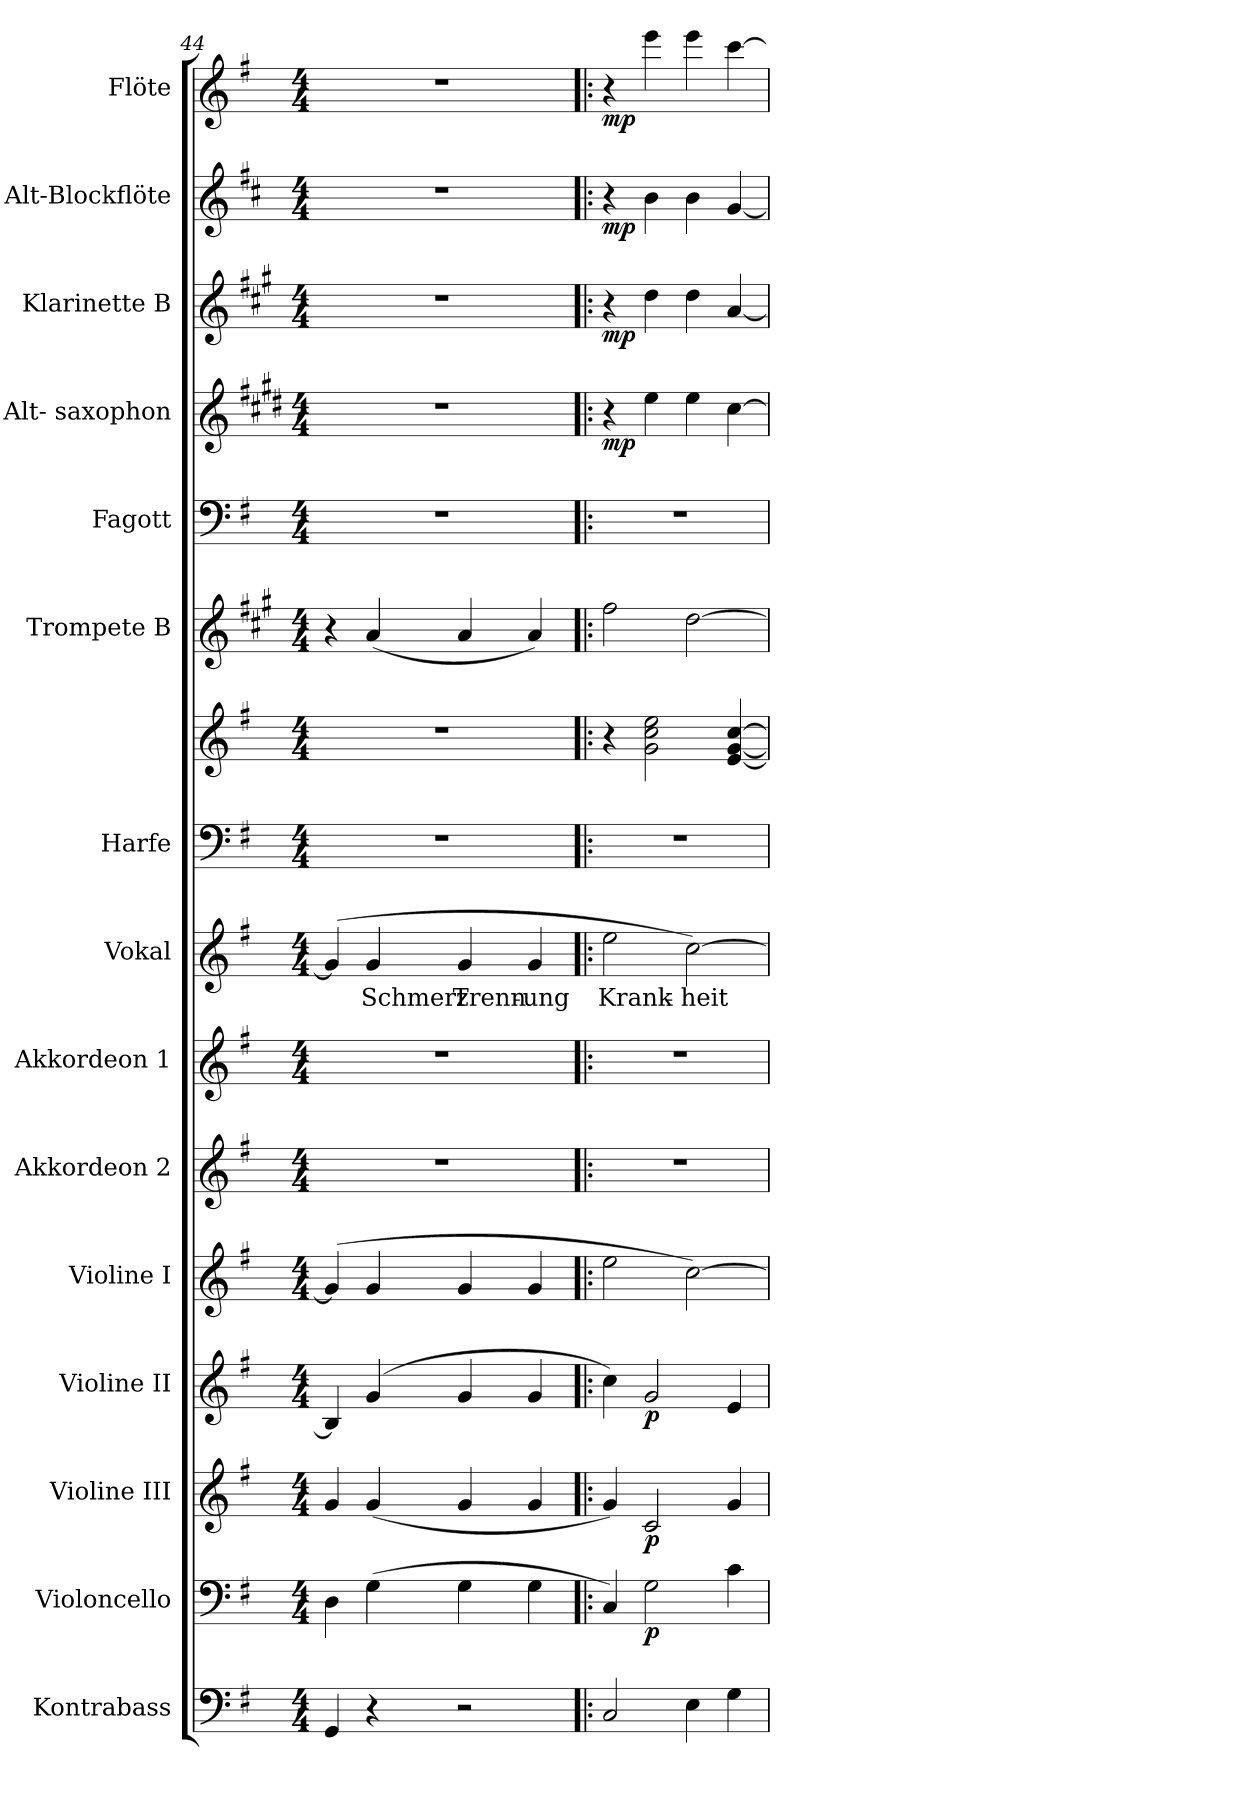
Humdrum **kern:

**kern	**kern	**dynam	**kern	**dynam	**kern	**dynam	**kern	**kern	**kern	**kern	**text	**kern	**kern	**kern	**kern	**kern	**dynam	**kern	**dynam	**kern	**dynam	**kern	**dynam
*part15	*part14	*part14	*part13	*part13	*part12	*part12	*part11	*part10	*part9	*part8	*part8	*part7	*part7	*part6	*part5	*part4	*part4	*part3	*part3	*part2	*part2	*part1	*part1
*staff16	*staff15	*staff15	*staff14	*staff14	*staff13	*staff13	*staff12	*staff11	*staff10	*staff9	*staff9	*staff8	*staff7	*staff6	*staff5	*staff4	*staff4	*staff3	*staff3	*staff2	*staff2	*staff1	*staff1
*I"Kontrabass	*I"Violoncello	*	*I"Violine III	*	*I"Violine II	*	*I"Violine I	*I"Akkordeon 2	*I"Akkordeon 1	*I"Vokal	*	*I"Harfe	*	*I"Trompete B	*I"Fagott	*I"Alt- saxophon	*	*I"Klarinette B	*	*I"Alt-Blockflöte	*	*I"Flöte	*
*I'Kb.	*I'Vc.	*	*I'Vln. III	*	*I'Vln. II	*	*I'Vln. I	*I'Akk.	*I'Akk.	*I'Vokal	*	*I'Hf.	*	*I'Tpt.	*I'Fgt.	*I'ASax.	*	*I'Kl.	*	*	*	*I'Fl.	*
*clefF4	*clefF4	*	*clefG2	*	*clefG2	*	*clefG2	*clefG2	*clefG2	*clefG2	*	*clefF4	*clefG2	*clefG2	*clefF4	*clefG2	*	*clefG2	*	*clefG2	*	*clefG2	*
*ITrd7c12	*	*	*	*	*	*	*	*	*	*	*	*	*	*ITrd1c2	*	*ITrd5c9	*	*ITrd1c2	*	*ITrd-3c-5	*	*	*
*k[f#]	*k[f#]	*	*k[f#]	*	*k[f#]	*	*k[f#]	*k[f#]	*k[f#]	*k[f#]	*	*k[f#]	*k[f#]	*k[f#]	*k[f#]	*k[f#]	*	*k[f#]	*	*k[f#]	*	*k[f#]	*
*G:	*G:	*	*G:	*	*G:	*	*G:	*G:	*G:	*G:	*	*G:	*G:	*G:	*G:	*G:	*	*G:	*	*G:	*	*G:	*
*M4/4	*M4/4	*	*M4/4	*	*M4/4	*	*M4/4	*M4/4	*M4/4	*M4/4	*	*M4/4	*M4/4	*M4/4	*M4/4	*M4/4	*	*M4/4	*	*M4/4	*	*M4/4	*
=44	=44	=44	=44	=44	=44	=44	=44	=44	=44	=44	=44	=44	=44	=44	=44	=44	=44	=44	=44	=44	=44	=44	=44
4GGGi/	4Di\	.	4gi/	.	4Bi/]	.	(4gi/]	1r	1r	(4gi/]	.	1r	1r	4r	1r	1r	.	1r	.	1r	.	1r	.
!	!	!	!	!	!	!	!	!	!	!	!LO:LY:b:color=#000000	!	!	!	!	!	!	!	!	!	!	!	!
4r	(4Gi\	.	(4gi/	.	(4gi/	.	4gi/	.	.	4gi/	Schmerz	.	.	(4gi/	.	.	.	.	.	.	.	.	.
!	!	!	!	!	!	!	!	!	!	!	!LO:LY:b:color=#000000	!	!	!	!	!	!	!	!	!	!	!	!
2r	4Gi\	.	4gi/	.	4gi/	.	4gi/	.	.	4gi/	Trenn-	.	.	4gi/	.	.	.	.	.	.	.	.	.
!	!	!	!	!	!	!	!	!	!	!	!LO:LY:b:color=#000000	!	!	!	!	!	!	!	!	!	!	!	!
.	4Gi\	.	4gi/	.	4gi/	.	4gi/	.	.	4gi/	-ung	.	.	4gi/)	.	.	.	.	.	.	.	.	.
!!LO:PB:g=z
=45!|:	=45!|:	=45!|:	=45!|:	=45!|:	=45!|:	=45!|:	=45!|:	=45!|:	=45!|:	=45!|:	=45!|:	=45!|:	=45!|:	=45!|:	=45!|:	=45!|:	=45!|:	=45!|:	=45!|:	=45!|:	=45!|:	=45!|:	=45!|:
!	!	!	!	!	!	!	!	!	!	!	!LO:LY:b:color=#000000	!	!	!	!	!	!	!	!	!	!	!	!
2CCi/	4Ci/)	.	4gi/)	.	4cci\)	.	2eei\	1r	1r	2eei\	Krank-	1r	4r	2eei\	1r	4r	mp	4r	mp	4r	mp	4r	mp
.	2Gi\	p	2ci/	p	2gi/	p	.	.	.	.	.	.	2gi\ 2cci 2eei	.	.	4gi\	.	4cci\	.	4eei\	.	4eeei\	.
!	!	!	!	!	!	!	!	!	!	!	!LO:LY:b:color=#000000	!	!	!	!	!	!	!	!	!	!	!	!
4EEi\	.	.	.	.	.	.	[>2cci\)	.	.	[>2cci\)	-heit	.	.	[>2cci\	.	4gi\	.	4cci\	.	4eei\	.	4eeei\	.
4GGi\	4ci\	.	4gi/	.	4ei/	.	.	.	.	.	.	.	[<4ei/ [<4gi [>4cci	.	.	[>4ei\	.	[<4gi/	.	[<4cci/	.	[>4ccci\	.
=	=	=	=	=	=	=	=	=	=	=	=	=	=	=	=	=	=	=	=	=	=	=	=
*-	*-	*-	*-	*-	*-	*-	*-	*-	*-	*-	*-	*-	*-	*-	*-	*-	*-	*-	*-	*-	*-	*-	*-
